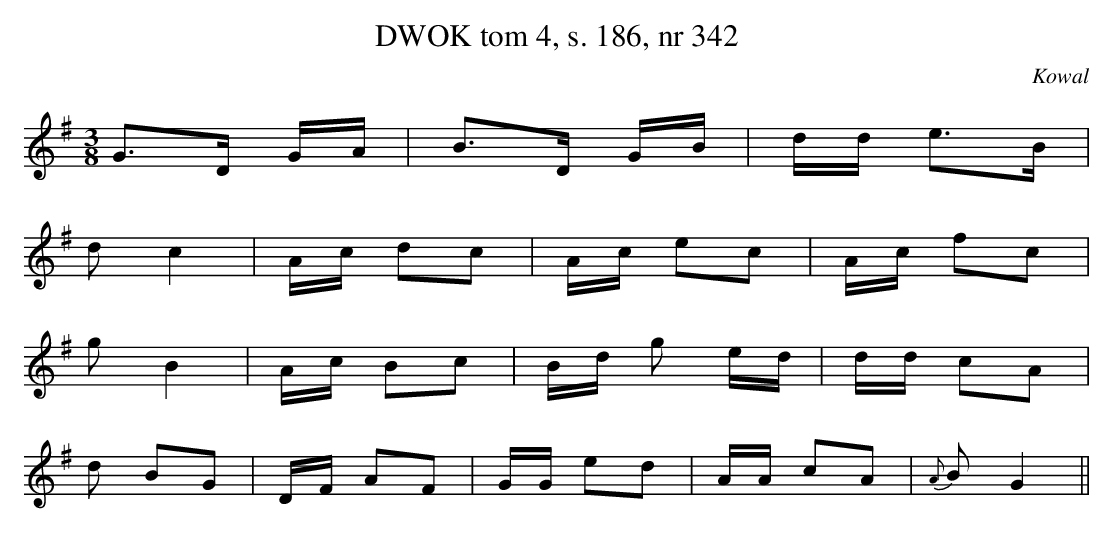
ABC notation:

X:1
T: DWOK tom 4, s. 186, nr 342
O: Kowal
L: 1/16
M: 3/8
K: G
G3D GA | B3D GB | dd e3B |
d2 c4 | Ac d2c2 | Ac e2c2 | Ac f2c2 |
g2 B4 | Ac B2c2 | Bd g2 ed | dd c2A2 |
d2 B2G2 | DF A2F2 | GG e2d2 | AA c2A2 | {A}B2 G4 ||
